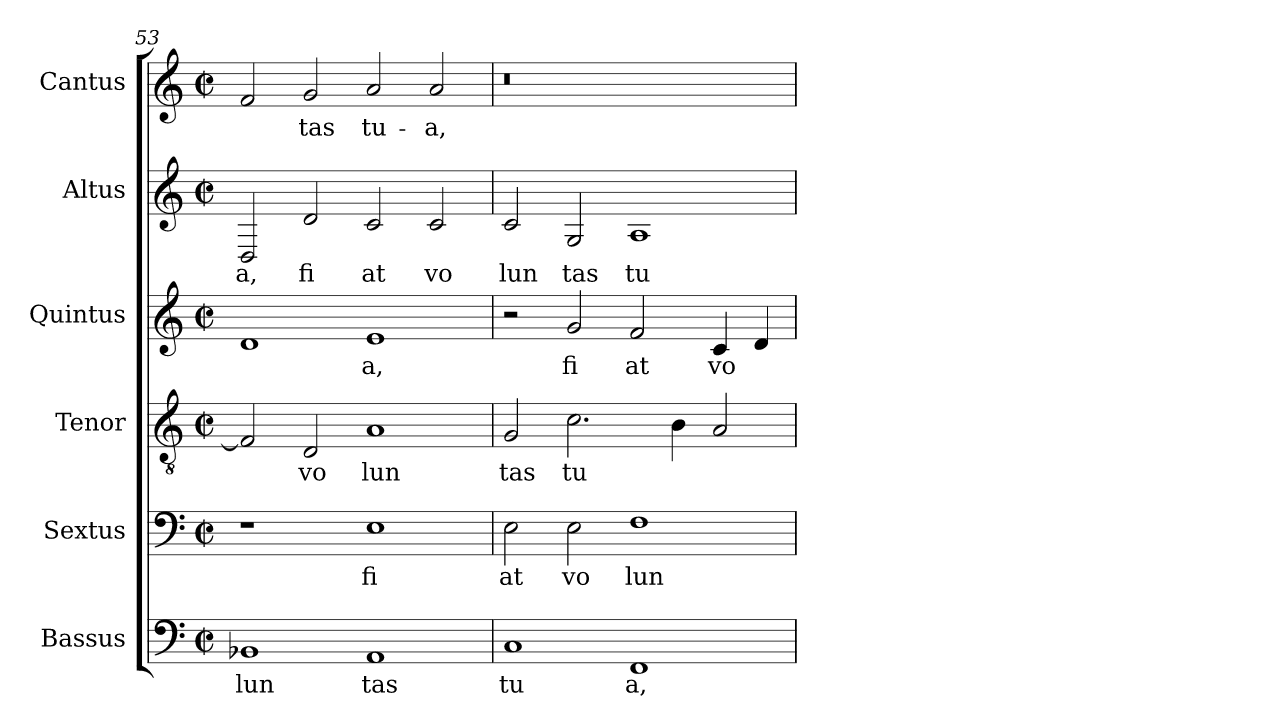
**kern	**text	**kern	**text	**kern	**text	**kern	**text	**kern	**text	**kern	**text
*part6	*part6	*part5	*part5	*part4	*part4	*part3	*part3	*part2	*part2	*part1	*part1
*staff6	*staff6	*staff5	*staff5	*staff4	*staff4	*staff3	*staff3	*staff2	*staff2	*staff1	*staff1
*I"Bassus	*	*I"Sextus	*	*I"Tenor	*	*I"Quintus	*	*I"Altus	*	*I"Cantus	*
*clefF4	*	*clefF4	*	*clefGv2	*	*clefG2	*	*clefG2	*	*clefG2	*
*k[]	*	*k[]	*	*k[]	*	*k[]	*	*k[]	*	*k[]	*
*C:	*	*C:	*	*C:	*	*C:	*	*C:	*	*C:	*
*M2/2	*	*M2/2	*	*M2/2	*	*M2/2	*	*M2/2	*	*M2/2	*
*met(c|)	*	*met(c|)	*	*met(c|)	*	*met(c|)	*	*met(c|)	*	*met(c|)	*
=53	=53	=53	=53	=53	=53	=53	=53	=53	=53	=53	=53
!	!LO:LY:b:cj	!	!	!	!LO:LY:b:cj	!	!LO:LY:b:cj	!	!LO:LY:b:cj	!	!LO:LY:b:cj
1BB-X	lun	1r	.	2F/]	.	1d	.	2D/	a,	2f/	--
!	!	!	!	!	!LO:LY:b:cj	!	!	!	!LO:LY:b:cj	!	!LO:LY:b:cj
.	.	.	.	2D/	vo	.	.	2d/	fi	2g/	-tas
!	!LO:LY:b:cj	!	!LO:LY:b:cj	!	!LO:LY:b:cj	!	!LO:LY:b:cj	!	!LO:LY:b:cj	!	!LO:LY:b:cj
1AA	tas	1E	fi	1A	lun	1e	a,	2c/	at	2a/	tu-
!	!	!	!	!	!	!	!	!	!LO:LY:b:cj	!	!LO:LY:b:cj
.	.	.	.	.	.	.	.	2c/	vo	2a/	-a,
=54	=54	=54	=54	=54	=54	=54	=54	=54	=54	=54	=54
!	!LO:LY:b:cj	!	!LO:LY:b:cj	!	!LO:LY:b:cj	!	!	!	!LO:LY:b:cj	!	!
1C	tu	2E\	at	2G/	tas	2r	.	2c/	lun	0r	.
!	!	!	!LO:LY:b:cj	!	!LO:LY:b:cj	!	!LO:LY:b:cj	!	!LO:LY:b:cj	!	!
.	.	2E\	vo	2.c\	tu	2g/	fi	2G/	tas	.	.
!	!LO:LY:b:cj	!	!LO:LY:b:cj	!	!	!	!LO:LY:b:cj	!	!LO:LY:b:cj	!	!
1FF	a,	1F	lun	.	.	2f/	at	1A	tu	.	.
!	!	!	!	!	!LO:LY:b:cj	!	!	!	!	!	!
.	.	.	.	4B\	.	.	.	.	.	.	.
!	!	!	!	!	!LO:LY:b:cj	!	!LO:LY:b:cj	!	!	!	!
.	.	.	.	2A/	.	4c/	vo	.	.	.	.
!	!	!	!	!	!	!	!LO:LY:b:cj	!	!	!	!
.	.	.	.	.	.	4d/	.	.	.	.	.
=	=	=	=	=	=	=	=	=	=	=	=
*-	*-	*-	*-	*-	*-	*-	*-	*-	*-	*-	*-
